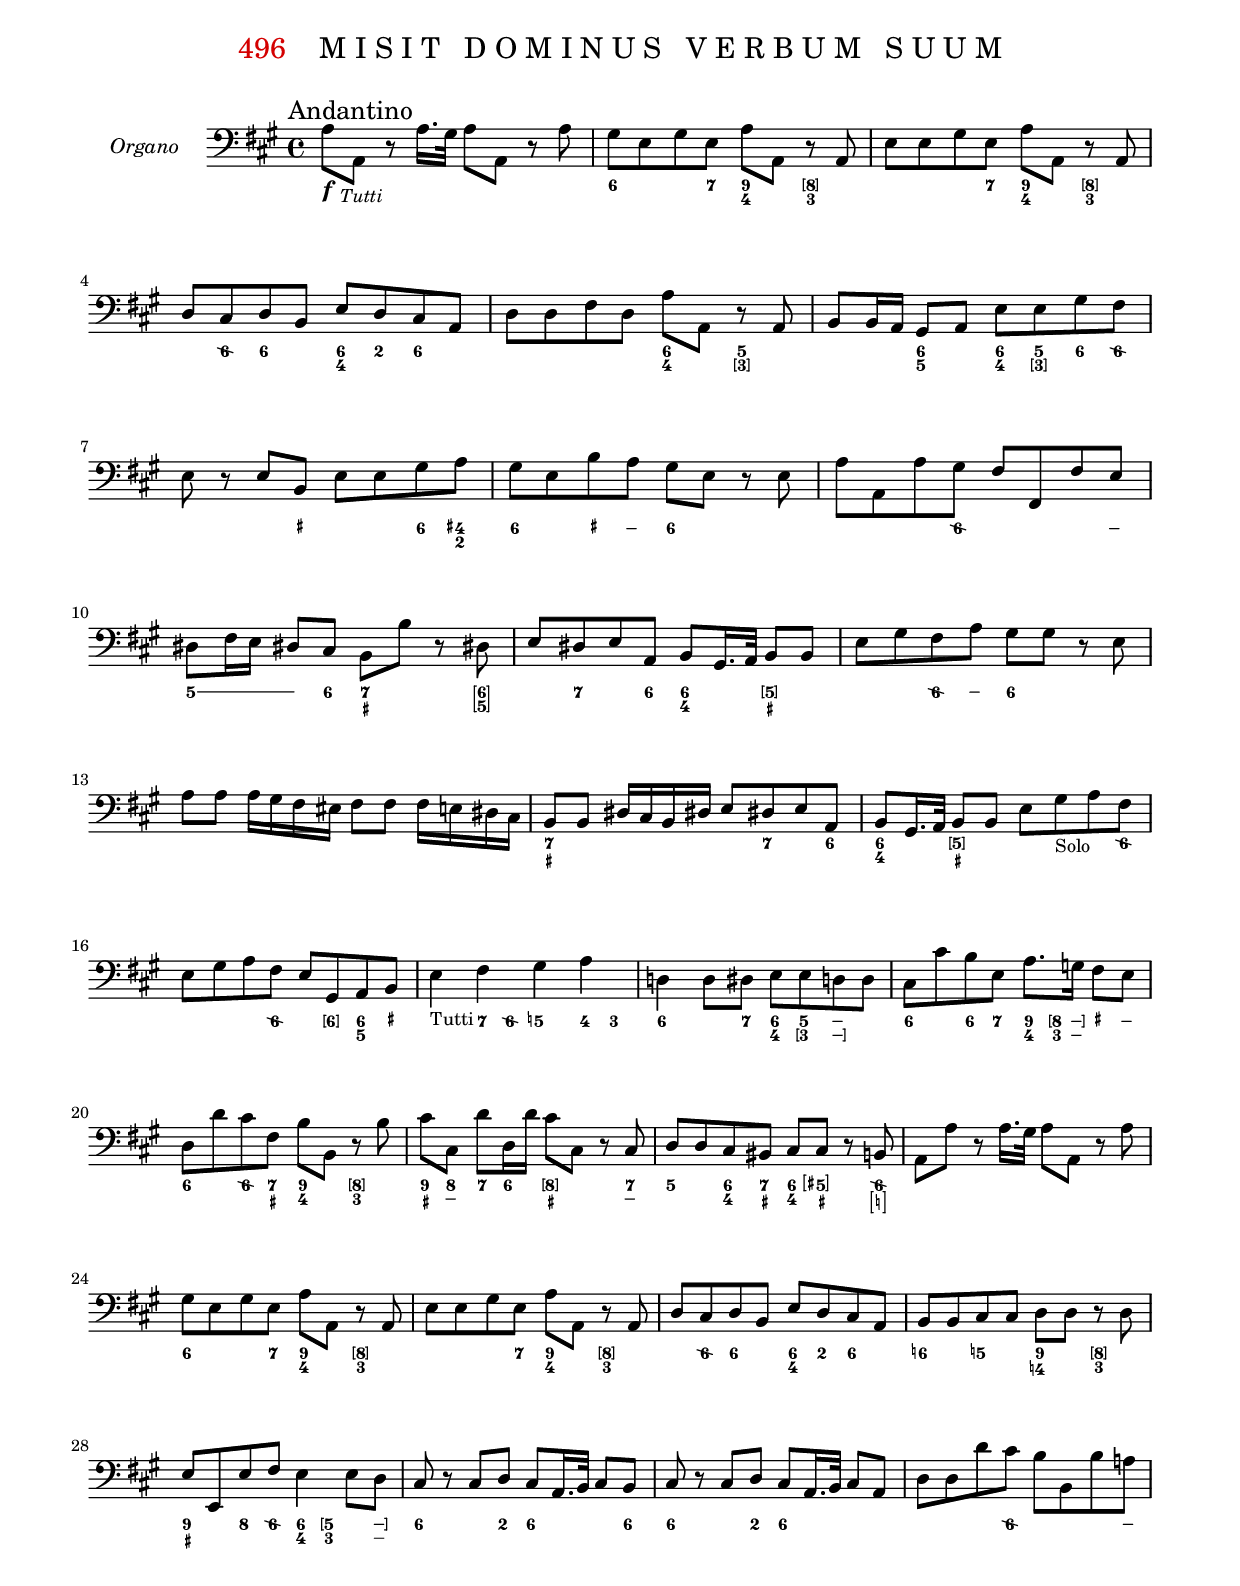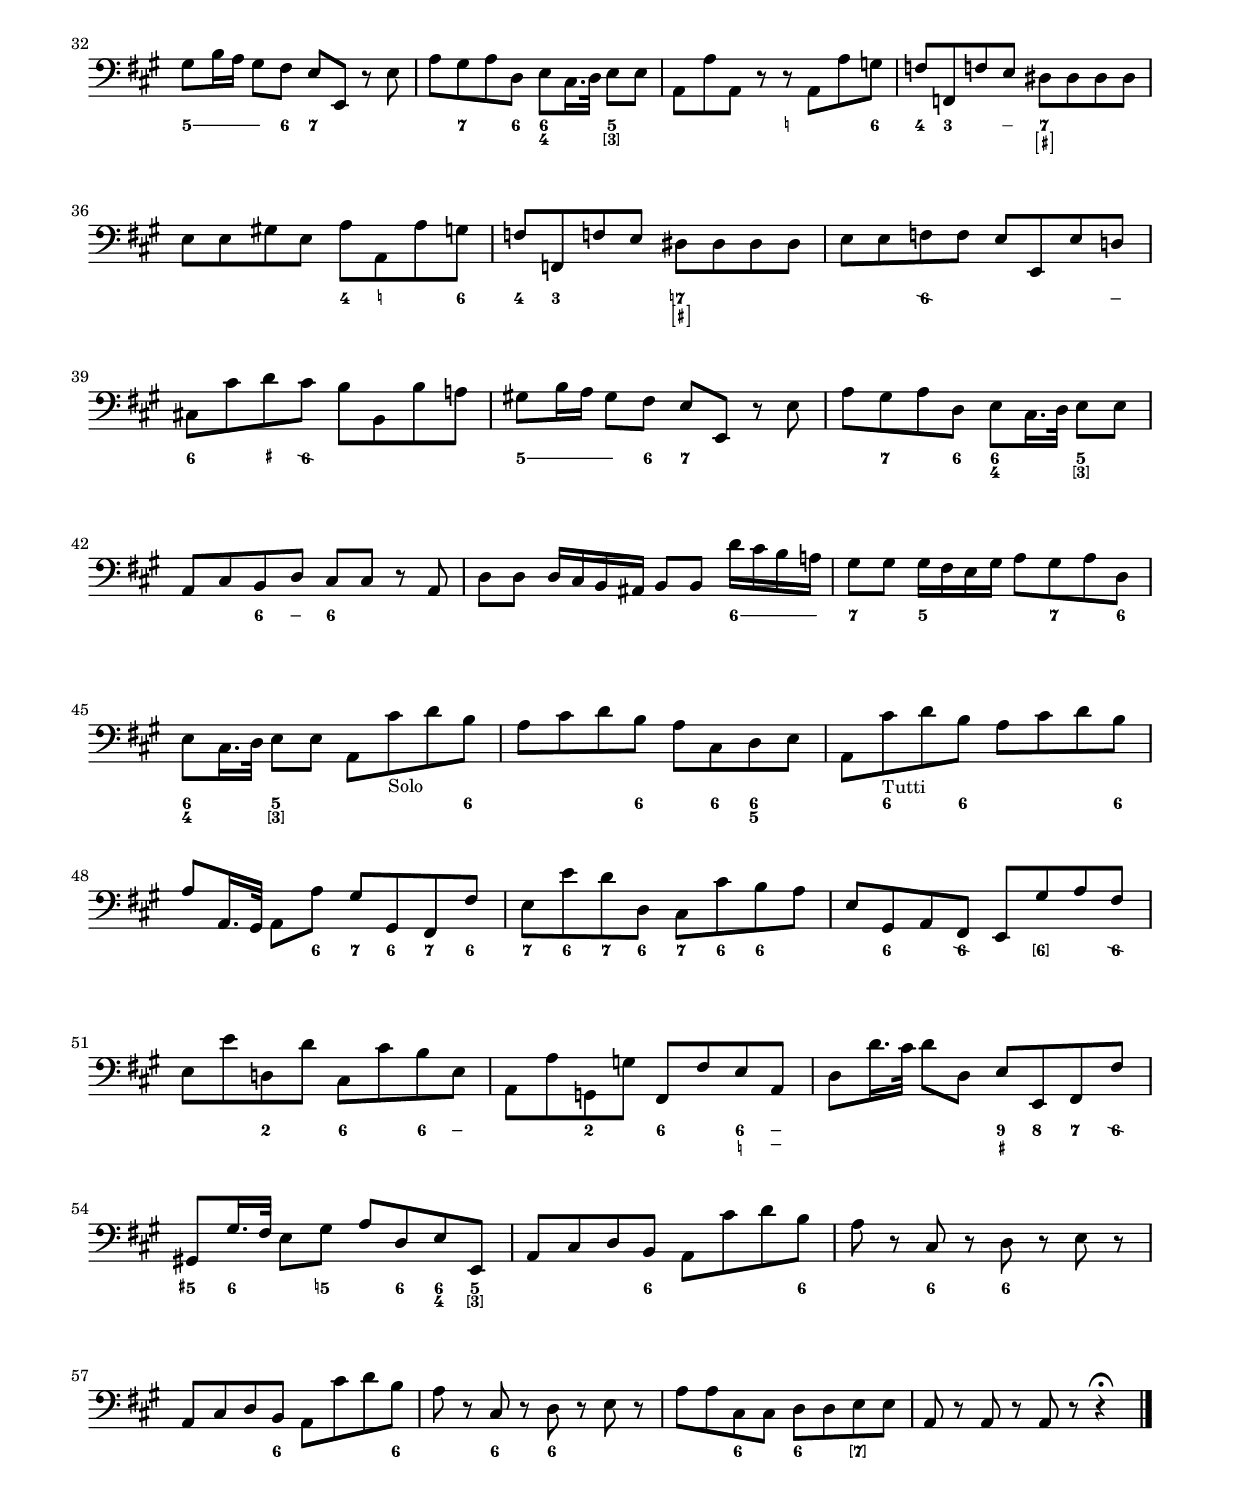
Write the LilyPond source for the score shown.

\version "2.22.0"

\include "../../../definitions_main.ly"
\include "../definitions_work.ly"

\paper {
  indent = 2\cm
  top-margin = 1.5\cm
  outer-margin = 1.5\cm
  inner-margin = 1.5\cm
  system-separator-markup = ##f
  system-system-spacing =
    #'((basic-distance . 18)
       (minimum-distance . 18)
       (padding . -100)
       (stretchability . 0))

  top-system-spacing =
    #'((basic-distance . 12)
       (minimum-distance . 12)
       (padding . -100)
       (stretchability . 0))

  top-markup-spacing =
    #'((basic-distance . 0)
       (minimum-distance . 0)
       (padding . -100)
       (stretchability . 0))

  markup-system-spacing =
    #'((basic-distance . 12)
       (minimum-distance . 12)
       (padding . -100)
       (stretchability . 0))

  systems-per-page = #9
}

#(set-global-staff-size 17.82)

\layout {
  \context {
    \Staff
    instrumentName = "Organo"
  }
}

\book {
  \bookpart {
    \header {
      number = "496"
      title = "M I S I T   D O M I N U S   V E R B U M   S U U M"
    }
    \score {
      <<
        \new Staff { \CDXCVIOrgano }
        \new FiguredBass { \CDXCVIBassFigures }
      >>
    }
  }
}
